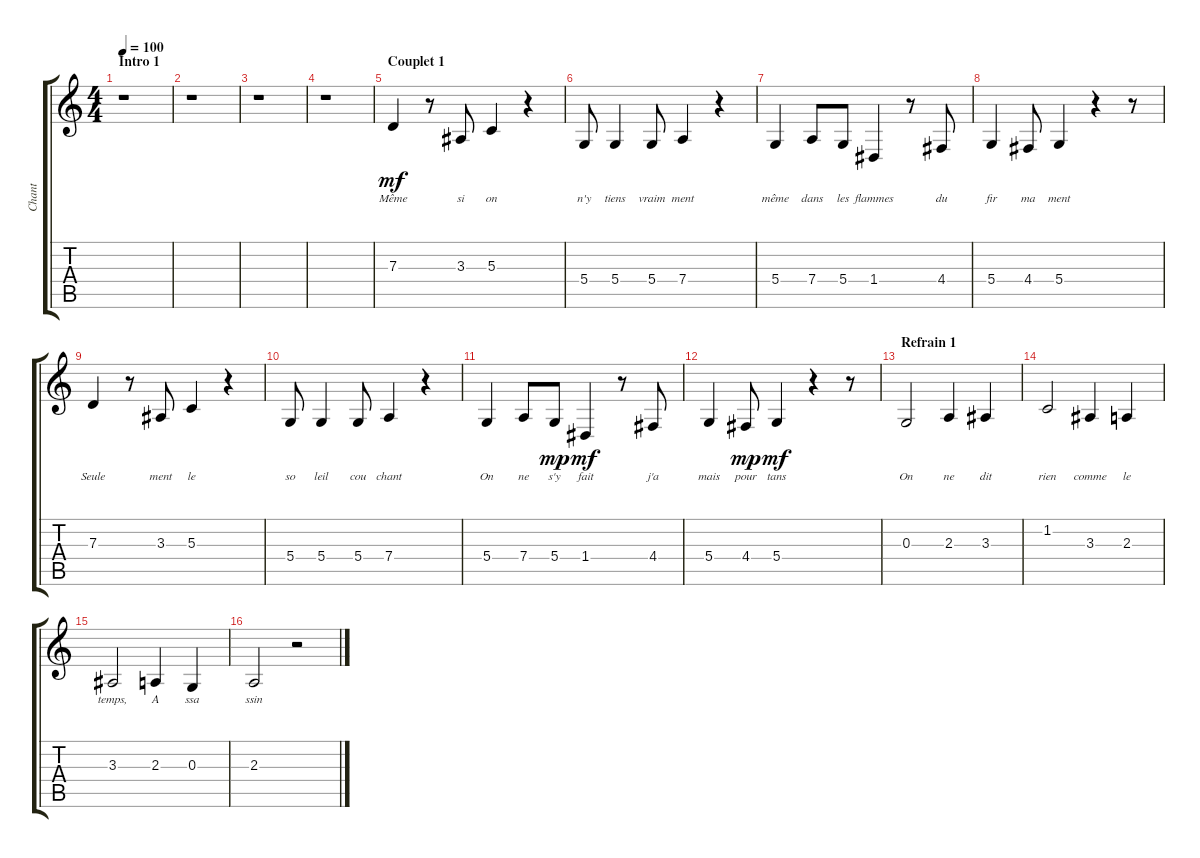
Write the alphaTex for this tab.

\track ("Chant " "Chant ") {instrument flute}
\staff {score tabs}
\tuning (E4 B3 G3 D3 A2 E2) {hide}
\ts (4 4)
\section ("" "Intro 1")
\tempo 100
\clef g2
\ks c
r.1{dy mf instrument flute} |
r.1 |
r.1 |
r.1 |
\section ("" "Couplet 1")
7.3.4{lyrics (0 "Même") lyrics (1 "") lyrics (2 "") lyrics (3 "") lyrics (4 "")} r.8 3.3.8{lyrics (0 "si") lyrics (1 "") lyrics (2 "") lyrics (3 "") lyrics (4 "")} 5.3.4{lyrics (0 "on") lyrics (1 "") lyrics (2 "") lyrics (3 "") lyrics (4 "")} r.4 |
5.4.8{lyrics (0 "n'y") lyrics (1 "") lyrics (2 "") lyrics (3 "") lyrics (4 "")} 5.4.4{lyrics (0 "tiens") lyrics (1 "") lyrics (2 "") lyrics (3 "") lyrics (4 "")} 5.4.8{lyrics (0 "vraim") lyrics (1 "") lyrics (2 "") lyrics (3 "") lyrics (4 "")} 7.4.4{lyrics (0 "ment") lyrics (1 "") lyrics (2 "") lyrics (3 "") lyrics (4 "")} r.4 |
5.4.4{lyrics (0 "même") lyrics (1 "") lyrics (2 "") lyrics (3 "") lyrics (4 "")} 7.4.8{lyrics (0 "dans") lyrics (1 "") lyrics (2 "") lyrics (3 "") lyrics (4 "")} 5.4.8{lyrics (0 "les") lyrics (1 "") lyrics (2 "") lyrics (3 "") lyrics (4 "")} 1.4.4{lyrics (0 "flammes") lyrics (1 "") lyrics (2 "") lyrics (3 "") lyrics (4 "")} r.8 4.4.8{lyrics (0 "du") lyrics (1 "") lyrics (2 "") lyrics (3 "") lyrics (4 "")} |
5.4.4{lyrics (0 "fir") lyrics (1 "") lyrics (2 "") lyrics (3 "") lyrics (4 "")} 4.4.8{lyrics (0 "ma") lyrics (1 "") lyrics (2 "") lyrics (3 "") lyrics (4 "")} 5.4.4{lyrics (0 "ment") lyrics (1 "") lyrics (2 "") lyrics (3 "") lyrics (4 "")} r.4 r.8 |
7.3.4{lyrics (0 "Seule") lyrics (1 "") lyrics (2 "") lyrics (3 "") lyrics (4 "")} r.8 3.3.8{lyrics (0 "ment") lyrics (1 "") lyrics (2 "") lyrics (3 "") lyrics (4 "")} 5.3.4{lyrics (0 "le") lyrics (1 "") lyrics (2 "") lyrics (3 "") lyrics (4 "")} r.4 |
5.4.8{lyrics (0 "so") lyrics (1 "") lyrics (2 "") lyrics (3 "") lyrics (4 "")} 5.4.4{lyrics (0 "leil") lyrics (1 "") lyrics (2 "") lyrics (3 "") lyrics (4 "")} 5.4.8{lyrics (0 "cou") lyrics (1 "") lyrics (2 "") lyrics (3 "") lyrics (4 "")} 7.4.4{lyrics (0 "chant") lyrics (1 "") lyrics (2 "") lyrics (3 "") lyrics (4 "")} r.4 |
5.4.4{lyrics (0 "On") lyrics (1 "") lyrics (2 "") lyrics (3 "") lyrics (4 "")} 7.4.8{lyrics (0 "ne") lyrics (1 "") lyrics (2 "") lyrics (3 "") lyrics (4 "")} 5.4.8{lyrics (0 "s'y") lyrics (1 "") lyrics (2 "") lyrics (3 "") lyrics (4 "") dy mp} 1.4.4{lyrics (0 "fait") lyrics (1 "") lyrics (2 "") lyrics (3 "") lyrics (4 "") dy mf} r.8 4.4.8{lyrics (0 "j'a") lyrics (1 "") lyrics (2 "") lyrics (3 "") lyrics (4 "")} |
5.4.4{lyrics (0 "mais") lyrics (1 "") lyrics (2 "") lyrics (3 "") lyrics (4 "")} 4.4.8{lyrics (0 "pour") lyrics (1 "") lyrics (2 "") lyrics (3 "") lyrics (4 "") dy mp} 5.4.4{lyrics (0 "tans") lyrics (1 "") lyrics (2 "") lyrics (3 "") lyrics (4 "") dy mf} r.4 r.8 |
\section ("" "Refrain 1")
0.3.2{lyrics (0 "On") lyrics (1 "") lyrics (2 "") lyrics (3 "") lyrics (4 "")} 2.3.4{lyrics (0 "ne") lyrics (1 "") lyrics (2 "") lyrics (3 "") lyrics (4 "")} 3.3.4{lyrics (0 "dit") lyrics (1 "") lyrics (2 "") lyrics (3 "") lyrics (4 "")} |
1.2.2{lyrics (0 "rien") lyrics (1 "") lyrics (2 "") lyrics (3 "") lyrics (4 "")} 3.3.4{lyrics (0 "comme") lyrics (1 "") lyrics (2 "") lyrics (3 "") lyrics (4 "")} 2.3.4{lyrics (0 "le") lyrics (1 "") lyrics (2 "") lyrics (3 "") lyrics (4 "")} |
3.3.2{lyrics (0 "temps,") lyrics (1 "") lyrics (2 "") lyrics (3 "") lyrics (4 "")} 2.3.4{lyrics (0 "A") lyrics (1 "") lyrics (2 "") lyrics (3 "") lyrics (4 "")} 0.3.4{lyrics (0 "ssa") lyrics (1 "") lyrics (2 "") lyrics (3 "") lyrics (4 "")} |
2.3.2{lyrics (0 "ssin") lyrics (1 "") lyrics (2 "") lyrics (3 "") lyrics (4 "")} r.2
